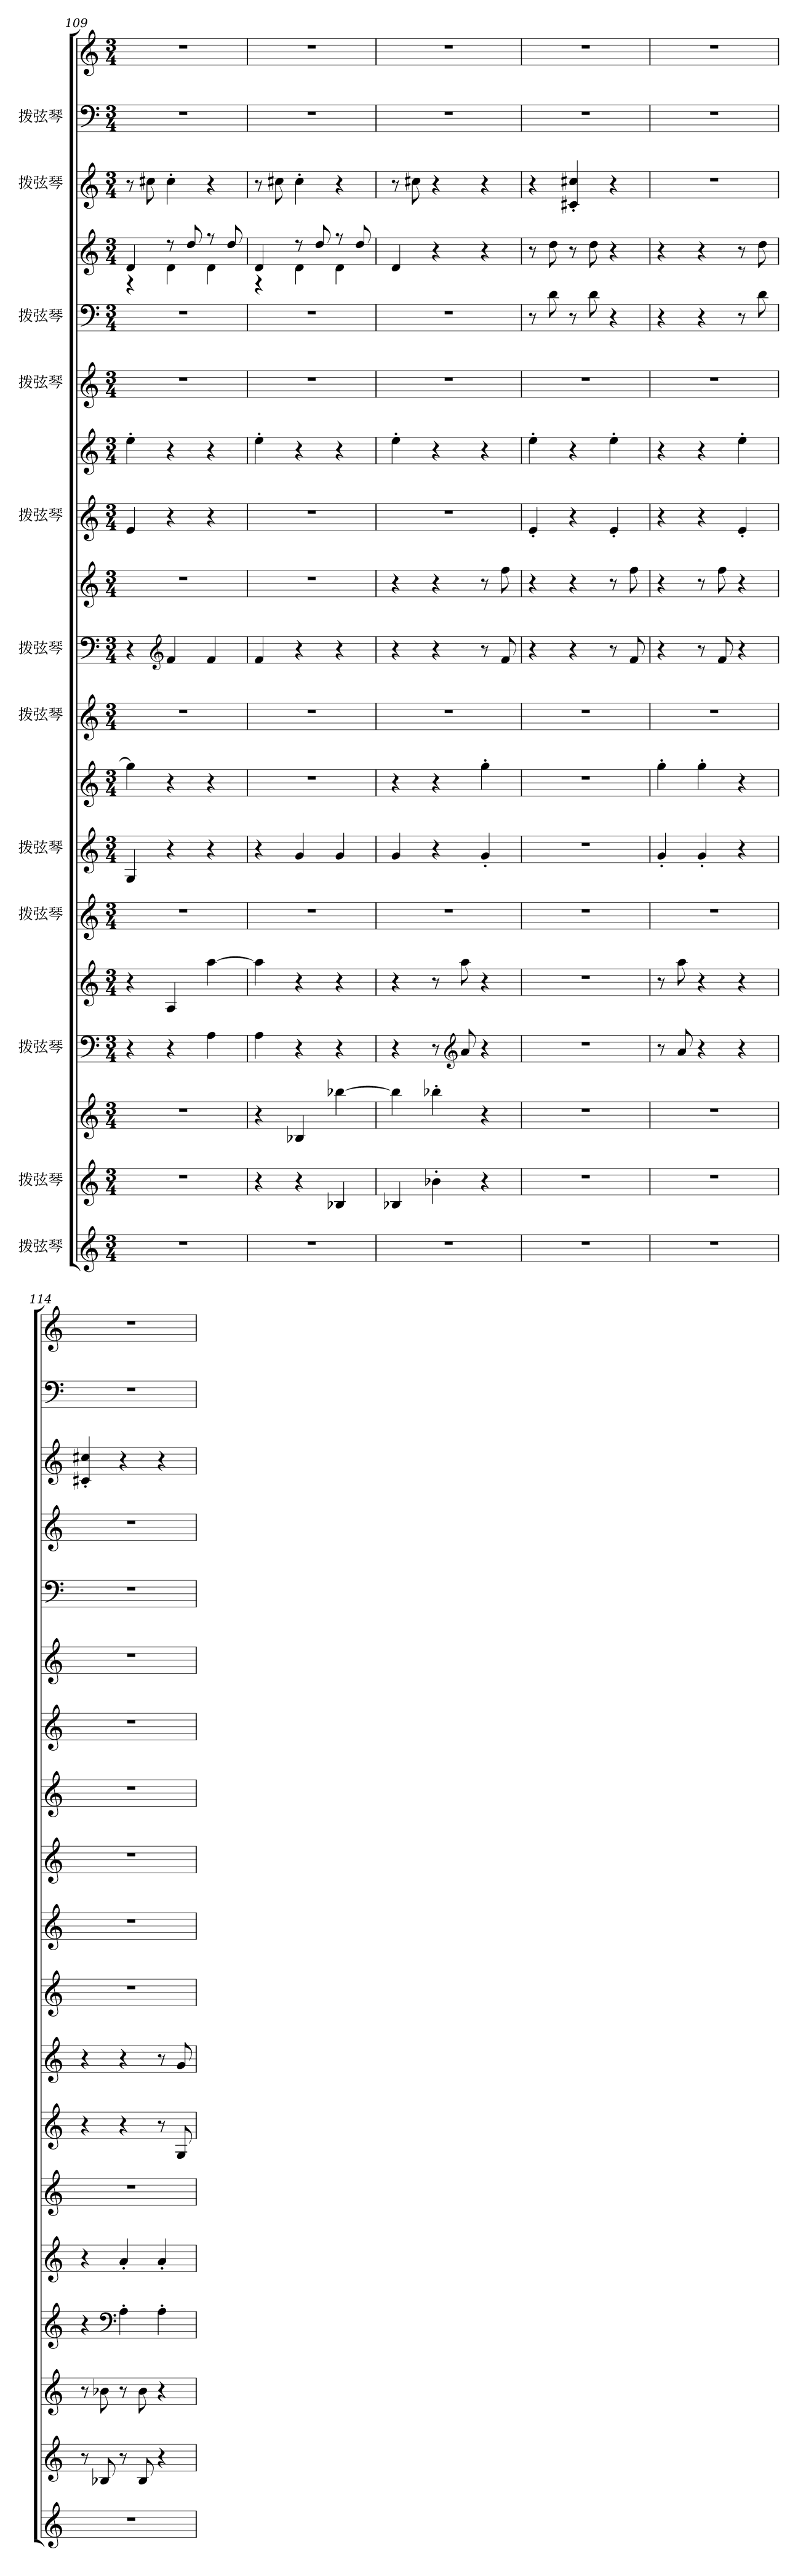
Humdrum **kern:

**kern	**kern	**kern	**kern	**kern	**kern	**kern	**kern	**kern	**kern	**kern	**kern	**kern	**kern	**kern	**kern	**kern	**kern	**kern
*part12	*part11	*part11	*part10	*part10	*part9	*part8	*part8	*part7	*part6	*part6	*part5	*part5	*part4	*part3	*part3	*part2	*part1	*part1
*staff19	*staff18	*staff17	*staff16	*staff15	*staff14	*staff13	*staff12	*staff11	*staff10	*staff9	*staff8	*staff7	*staff6	*staff5	*staff4	*staff3	*staff2	*staff1
*I"拨弦琴	*I"拨弦琴	*	*I"拨弦琴	*	*I"拨弦琴	*I"拨弦琴	*	*I"拨弦琴	*I"拨弦琴	*	*I"拨弦琴	*	*I"拨弦琴	*I"拨弦琴	*	*I"拨弦琴	*I"拨弦琴	*
!!LO:PB:g=z
*clefG2	*clefG2	*clefG2	*clefF4	*clefG2	*clefG2	*clefG2	*clefG2	*clefG2	*clefF4	*clefG2	*clefG2	*clefG2	*clefG2	*clefF4	*clefG2	*clefG2	*clefF4	*clefG2
*k[]	*k[]	*k[]	*k[]	*k[]	*k[]	*k[]	*k[]	*k[]	*k[]	*k[]	*k[]	*k[]	*k[]	*k[]	*k[]	*k[]	*k[]	*k[]
*M3/4	*M3/4	*M3/4	*M3/4	*M3/4	*M3/4	*M3/4	*M3/4	*M3/4	*M3/4	*M3/4	*M3/4	*M3/4	*M3/4	*M3/4	*M3/4	*M3/4	*M3/4	*M3/4
=109	=109	=109	=109	=109	=109	=109	=109	=109	=109	=109	=109	=109	=109	=109	=109	=109	=109	=109
*	*	*	*	*	*	*	*	*	*	*	*	*	*	*	*^	*	*	*
2.r	2.r	2.r	4r	4r	2.r	4G/	4gg\]	2.r	4r	2.r	4e/	4ee'\	2.r	2.r	4d/	4r	8r	2.r	2.r
.	.	.	.	.	.	.	.	.	.	.	.	.	.	.	.	.	8cc#X\	.	.
*	*	*	*	*	*	*	*	*	*clefG2	*	*	*	*	*	*	*	*	*	*
.	.	.	4r	4A/	.	4r	4r	.	4f/	.	4r	4r	.	.	8r	4d\	4cc#'\	.	.
.	.	.	.	.	.	.	.	.	.	.	.	.	.	.	8dd/	.	.	.	.
.	.	.	4A\	[4aa\	.	4r	4r	.	4f/	.	4r	4r	.	.	8r	4d\	4r	.	.
.	.	.	.	.	.	.	.	.	.	.	.	.	.	.	8dd/	.	.	.	.
=110	=110	=110	=110	=110	=110	=110	=110	=110	=110	=110	=110	=110	=110	=110	=110	=110	=110	=110	=110
2.r	4r	4r	4A\	4aa\]	2.r	4r	2.r	2.r	4f/	2.r	2.r	4ee'\	2.r	2.r	4d/	4r	8r	2.r	2.r
.	.	.	.	.	.	.	.	.	.	.	.	.	.	.	.	.	8cc#X\	.	.
.	4r	4B-X/	4r	4r	.	4g/	.	.	4r	.	.	4r	.	.	8r	4d\	4cc#'\	.	.
.	.	.	.	.	.	.	.	.	.	.	.	.	.	.	8dd/	.	.	.	.
.	4B-X/	[4bb-X\	4r	4r	.	4g/	.	.	4r	.	.	4r	.	.	8r	4d\	4r	.	.
.	.	.	.	.	.	.	.	.	.	.	.	.	.	.	8dd/	.	.	.	.
*	*	*	*	*	*	*	*	*	*	*	*	*	*	*	*v	*v	*	*	*
=111	=111	=111	=111	=111	=111	=111	=111	=111	=111	=111	=111	=111	=111	=111	=111	=111	=111	=111
2.r	4B-X/	4bb-\]	4r	4r	2.r	4g/	4r	2.r	4r	4r	2.r	4ee'\	2.r	2.r	4d/	8r	2.r	2.r
.	.	.	.	.	.	.	.	.	.	.	.	.	.	.	.	8cc#X\	.	.
.	4b-X'\	4bb-X'\	8r	8r	.	4r	4r	.	4r	4r	.	4r	.	.	4r	4r	.	.
*	*	*	*clefG2	*	*	*	*	*	*	*	*	*	*	*	*	*	*	*
.	.	.	8a/	8aa\	.	.	.	.	.	.	.	.	.	.	.	.	.	.
.	4r	4r	4r	4r	.	4g'/	4gg'\	.	8r	8r	.	4r	.	.	4r	4r	.	.
.	.	.	.	.	.	.	.	.	8f/	8ff\	.	.	.	.	.	.	.	.
=112	=112	=112	=112	=112	=112	=112	=112	=112	=112	=112	=112	=112	=112	=112	=112	=112	=112	=112
2.r	2.r	2.r	2.r	2.r	2.r	2.r	2.r	2.r	4r	4r	4e'/	4ee'\	2.r	8r	8r	4r	2.r	2.r
.	.	.	.	.	.	.	.	.	.	.	.	.	.	8d\	8dd\	.	.	.
.	.	.	.	.	.	.	.	.	4r	4r	4r	4r	.	8r	8r	4c#X/' 4cc#X/'	.	.
.	.	.	.	.	.	.	.	.	.	.	.	.	.	8d\	8dd\	.	.	.
.	.	.	.	.	.	.	.	.	8r	8r	4e'/	4ee'\	.	4r	4r	4r	.	.
.	.	.	.	.	.	.	.	.	8f/	8ff\	.	.	.	.	.	.	.	.
=113	=113	=113	=113	=113	=113	=113	=113	=113	=113	=113	=113	=113	=113	=113	=113	=113	=113	=113
2.r	2.r	2.r	8r	8r	2.r	4g'/	4gg'\	2.r	4r	4r	4r	4r	2.r	4r	4r	2.r	2.r	2.r
.	.	.	8a/	8aa\	.	.	.	.	.	.	.	.	.	.	.	.	.	.
.	.	.	4r	4r	.	4g'/	4gg'\	.	8r	8r	4r	4r	.	4r	4r	.	.	.
.	.	.	.	.	.	.	.	.	8f/	8ff\	.	.	.	.	.	.	.	.
.	.	.	4r	4r	.	4r	4r	.	4r	4r	4e'/	4ee'\	.	8r	8r	.	.	.
.	.	.	.	.	.	.	.	.	.	.	.	.	.	8d\	8dd\	.	.	.
!!LO:PB:g=z
=114	=114	=114	=114	=114	=114	=114	=114	=114	=114	=114	=114	=114	=114	=114	=114	=114	=114	=114
2.r	8r	8r	4r	4r	2.r	4r	4r	2.r	2.r	2.r	2.r	2.r	2.r	2.r	2.r	4c#X/' 4cc#X/'	2.r	2.r
.	8B-X/	8b-X\	.	.	.	.	.	.	.	.	.	.	.	.	.	.	.	.
*	*	*	*clefF4	*	*	*	*	*	*	*	*	*	*	*	*	*	*	*
.	8r	8r	4A'\	4a'/	.	4r	4r	.	.	.	.	.	.	.	.	4r	.	.
.	8B-/	8b-\	.	.	.	.	.	.	.	.	.	.	.	.	.	.	.	.
.	4r	4r	4A'\	4a'/	.	8r	8r	.	.	.	.	.	.	.	.	4r	.	.
.	.	.	.	.	.	8G/	8g/	.	.	.	.	.	.	.	.	.	.	.
=	=	=	=	=	=	=	=	=	=	=	=	=	=	=	=	=	=	=
*-	*-	*-	*-	*-	*-	*-	*-	*-	*-	*-	*-	*-	*-	*-	*-	*-	*-	*-
